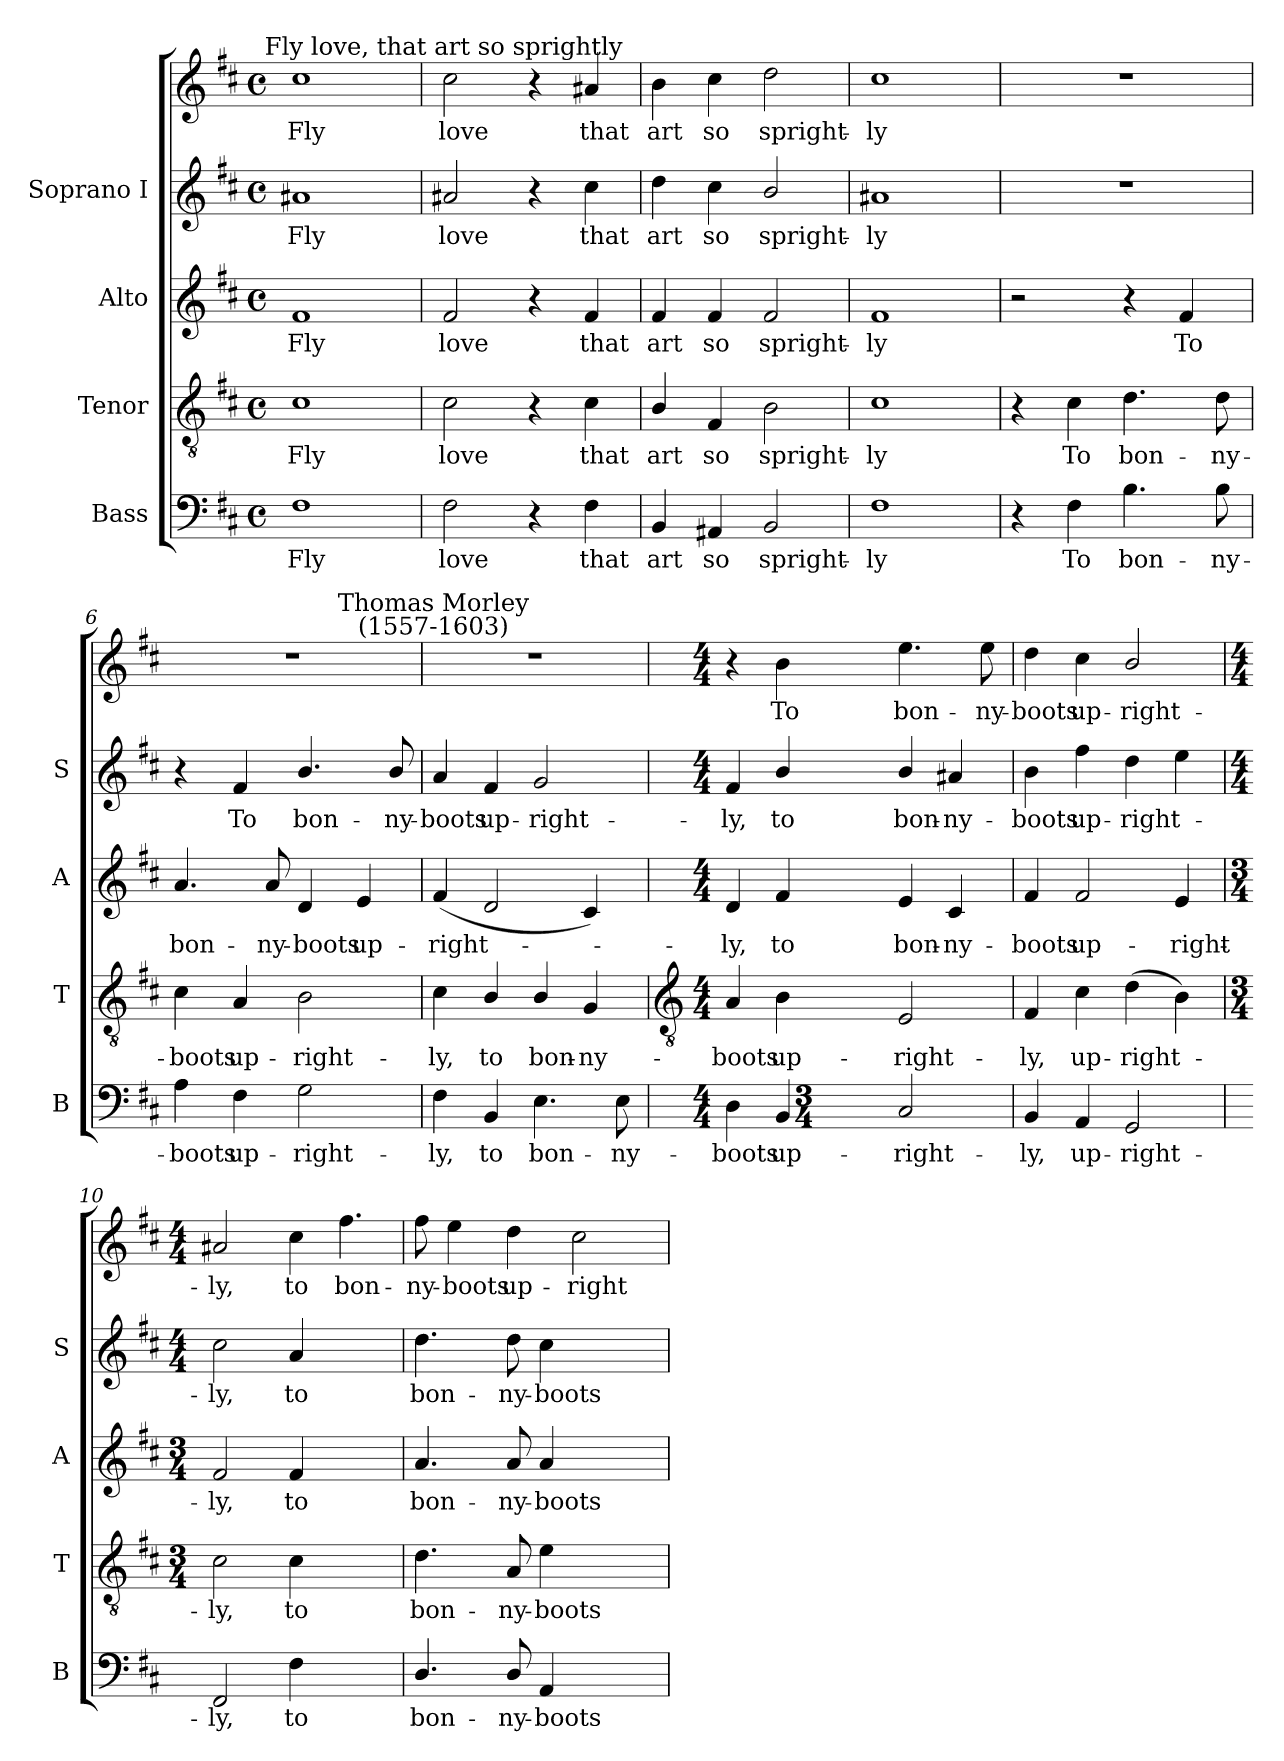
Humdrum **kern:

**kern	**text	**kern	**text	**kern	**text	**kern	**text	**kern	**text
*part4	*part4	*part3	*part3	*part2	*part2	*part1	*part1	*part1	*part1
*staff5	*staff5	*staff4	*staff4	*staff3	*staff3	*staff2	*staff2	*staff1	*staff1
*I"Bass	*	*I"Tenor	*	*I"Alto	*	*I"Soprano I	*	*	*
*I'B	*	*I'T	*	*I'A	*	*I'S	*	*	*
*clefF4	*	*clefGv2	*	*clefG2	*	*clefG2	*	*clefG2	*
*k[f#c#]	*	*k[f#c#]	*	*k[f#c#]	*	*k[f#c#]	*	*k[f#c#]	*
*D:	*	*D:	*	*D:	*	*D:	*	*D:	*
*M4/4	*	*M4/4	*	*M4/4	*	*M4/4	*	*M4/4	*
*met(c)	*	*met(c)	*	*met(c)	*	*met(c)	*	*met(c)	*
=1	=1	=1	=1	=1	=1	=1	=1	=1	=1
!	!LO:LY:b	!	!LO:LY:b	!	!LO:LY:b	!	!LO:LY:b	!	!LO:LY:b
1F#	Fly	1c#	Fly	1f#	Fly	1a#X	Fly	1cc#	Fly
=2	=2	=2	=2	=2	=2	=2	=2	=2	=2
!	!	!	!	!	!	!	!	!LO:TX:a:cj:t=Fly love, that art so sprightly	!
!	!LO:LY:b	!	!LO:LY:b	!	!LO:LY:b	!	!LO:LY:b	!	!LO:LY:b
2F#	love	2c#	love	2f#	love	2a#X	love	2cc#	love
4r	.	4r	.	4r	.	4r	.	4r	.
!	!LO:LY:b	!	!LO:LY:b	!	!LO:LY:b	!	!LO:LY:b	!	!LO:LY:b
4F#	that	4c#	that	4f#	that	4cc#	that	4a#X	that
=3	=3	=3	=3	=3	=3	=3	=3	=3	=3
!	!LO:LY:b	!	!LO:LY:b	!	!LO:LY:b	!	!LO:LY:b	!	!LO:LY:b
4BB	art	4B/	art	4f#	art	4dd	-art	4b	art
!	!LO:LY:b	!	!LO:LY:b	!	!LO:LY:b	!	!LO:LY:b	!	!LO:LY:b
4AA#X	so	4F#	so	4f#	so	4cc#	so	4cc#	so
!	!LO:LY:b	!	!LO:LY:b	!	!LO:LY:b	!	!LO:LY:b	!	!LO:LY:b
2BB	spright-	2B	spright-	2f#	spright-	2b/	spright-	2dd	spright-
=4	=4	=4	=4	=4	=4	=4	=4	=4	=4
!	!LO:LY:b	!	!LO:LY:b	!	!LO:LY:b	!	!LO:LY:b	!	!LO:LY:b
1F#	-ly	1c#	-ly	1f#	-ly	1a#X	ly	1cc#	-ly
=5	=5	=5	=5	=5	=5	=5	=5	=5	=5
4r	.	4r	.	2r	.	1r	.	1r	.
!	!LO:LY:b	!	!LO:LY:b	!	!	!	!	!	!
4F#	To	4c#	To	.	.	.	.	.	.
!	!LO:LY:b	!	!LO:LY:b	!	!	!	!	!	!
4.B	bon-	4.d	bon-	4r	.	.	.	.	.
!	!	!	!	!	!LO:LY:b	!	!	!	!
.	.	.	.	4f#	To	.	.	.	.
!	!LO:LY:b	!	!LO:LY:b	!	!	!	!	!	!
8B	-ny-	8d	-ny-	.	.	.	.	.	.
=6	=6	=6	=6	=6	=6	=6	=6	=6	=6
!	!LO:LY:b	!	!LO:LY:b	!	!LO:LY:b	!	!	!	!
4A	-boots	4c#	-boots	4.a	bon-	4r	.	1r	.
!	!LO:LY:b	!	!LO:LY:b	!	!	!	!LO:LY:b	!	!
4F#	up-	4A	up-	.	.	4f#	To	.	.
!	!	!	!	!	!LO:LY:b	!	!	!	!
.	.	.	.	8a	-ny-	.	.	.	.
!	!LO:LY:b	!	!LO:LY:b	!	!LO:LY:b	!	!LO:LY:b	!	!
2G	-right-	2B	-right-	4d	-boots	4.b/	bon-	.	.
!	!	!	!	!	!LO:LY:b	!	!	!	!
.	.	.	.	4e	up-	.	.	.	.
!	!	!	!	!	!	!	!LO:LY:b	!	!
.	.	.	.	.	.	8b/	-ny-	.	.
=7	=7	=7	=7	=7	=7	=7	=7	=7	=7
!	!	!	!	!	!	!	!	!LO:TX:a:cj:t=Thomas Morley\n(1557-1603)	!
!	!LO:LY:b	!	!LO:LY:b	!	!LO:LY:b	!	!LO:LY:b	!	!
4F#	-ly,	4c#	-ly,	(<4f#	-right-	4a	-boots	1r	.
!	!LO:LY:b	!	!LO:LY:b	!	!	!	!LO:LY:b	!	!
4BB	to	4B/	to	2d	.	4f#	up-	.	.
!	!LO:LY:b	!	!LO:LY:b	!	!	!	!LO:LY:b	!	!
4.E	bon-	4B/	bon-	.	.	2g	-right-	.	.
!	!	!	!LO:LY:b	!	!	!	!	!	!
.	.	4G	-ny-	4c#)	.	.	.	.	.
!	!LO:LY:b	!	!	!	!	!	!	!	!
8E	-ny-	.	.	.	.	.	.	.	.
!!LO:LB:g=z
=8	=8	=8	=8	=8	=8	=8	=8	=8	=8
*	*	*clefGv2	*	*	*	*	*	*	*
*M4/4	*	*M4/4	*	*M4/4	*	*M4/4	*	*M4/4	*
!	!LO:LY:b	!	!LO:LY:b	!	!LO:LY:b	!	!LO:LY:b	!	!
4D	-boots	4A	-boots	4d	ly,	4f#	-ly,	4r	.
!	!LO:LY:b	!	!LO:LY:b	!	!LO:LY:b	!	!LO:LY:b	!	!LO:LY:b
4BB	up-	4B	up-	4f#	to	4b/	to	4b	-To
*M3/4	*	*	*	*	*	*	*	*	*
!	!LO:LY:b	!	!LO:LY:b	!	!LO:LY:b	!	!LO:LY:b	!	!LO:LY:b
2C#	-right-	2E	-right-	4e	bon-	4b/	bon-	4.ee	bon-
!	!	!	!	!	!LO:LY:b	!	!LO:LY:b	!	!
.	.	.	.	4c#	-ny-	4a#X	-ny-	.	.
!	!	!	!	!	!	!	!	!	!LO:LY:b
.	.	.	.	.	.	.	.	8ee	-ny-
=9	=9	=9	=9	=9	=9	=9	=9	=9	=9
!	!LO:LY:b	!	!LO:LY:b	!	!LO:LY:b	!	!LO:LY:b	!	!LO:LY:b
4BB	-ly,	4F#	-ly,	4f#	-boots	4b	-boots	4dd	-boots
!	!LO:LY:b	!	!LO:LY:b	!	!LO:LY:b	!	!LO:LY:b	!	!LO:LY:b
4AA	up-	4c#	up-	2f#	up-	4ff#	up-	4cc#	up-
!	!LO:LY:b	!	!LO:LY:b	!	!	!	!LO:LY:b	!	!LO:LY:b
2GG	-right-	(>4d	-right-	.	.	4dd	-right-	2b/	-right-
!	!	!	!	!	!LO:LY:b	!	!	!	!
.	.	4B)	.	4e	-right-	4ee	.	.	.
=10	=10	=10	=10	=10	=10	=10	=10	=10	=10
*	*	*M3/4	*	*M3/4	*	*M4/4	*	*M4/4	*
!	!LO:LY:b	!	!LO:LY:b	!	!LO:LY:b	!	!LO:LY:b	!	!LO:LY:b
2FF#	-ly,	2c#	-ly,	2f#	-ly,	2cc#	-ly,	2a#X	ly,
!	!LO:LY:b	!	!LO:LY:b	!	!LO:LY:b	!	!LO:LY:b	!	!LO:LY:b
4F#	to	4c#	to	4f#	to	4a	to	4cc#	to
!	!	!	!	!	!	!	!	!	!LO:LY:b
4.ryy	.	4.ryy	.	4.ryy	.	4.ryy	.	4.ff#	bon-
=11	=11	=11	=11	=11	=11	=11	=11	=11	=11
!	!LO:LY:b	!	!LO:LY:b	!	!LO:LY:b	!	!LO:LY:b	!	!LO:LY:b
4.D/	bon-	4.d	bon-	4.a	bon-	4.dd	-bon-	8ff#	ny-
!	!	!	!	!	!	!	!	!	!LO:LY:b
.	.	.	.	.	.	.	.	4ee	-boots
!	!LO:LY:b	!	!LO:LY:b	!	!LO:LY:b	!	!LO:LY:b	!	!LO:LY:b
8D/	-ny-	8A	-ny-	8a	-ny-	8dd	-ny-	4dd	up-
!	!LO:LY:b	!	!LO:LY:b	!	!LO:LY:b	!	!LO:LY:b	!	!
4AA	-boots	4e	-boots	4a	-boots	4cc#	-boots	.	.
!	!	!	!	!	!	!	!	!	!LO:LY:b
.	.	.	.	.	.	.	.	2cc#	-right-
4.ryy	.	4.ryy	.	4.ryy	.	4.ryy	.	.	.
=	=	=	=	=	=	=	=	=	=
*-	*-	*-	*-	*-	*-	*-	*-	*-	*-
